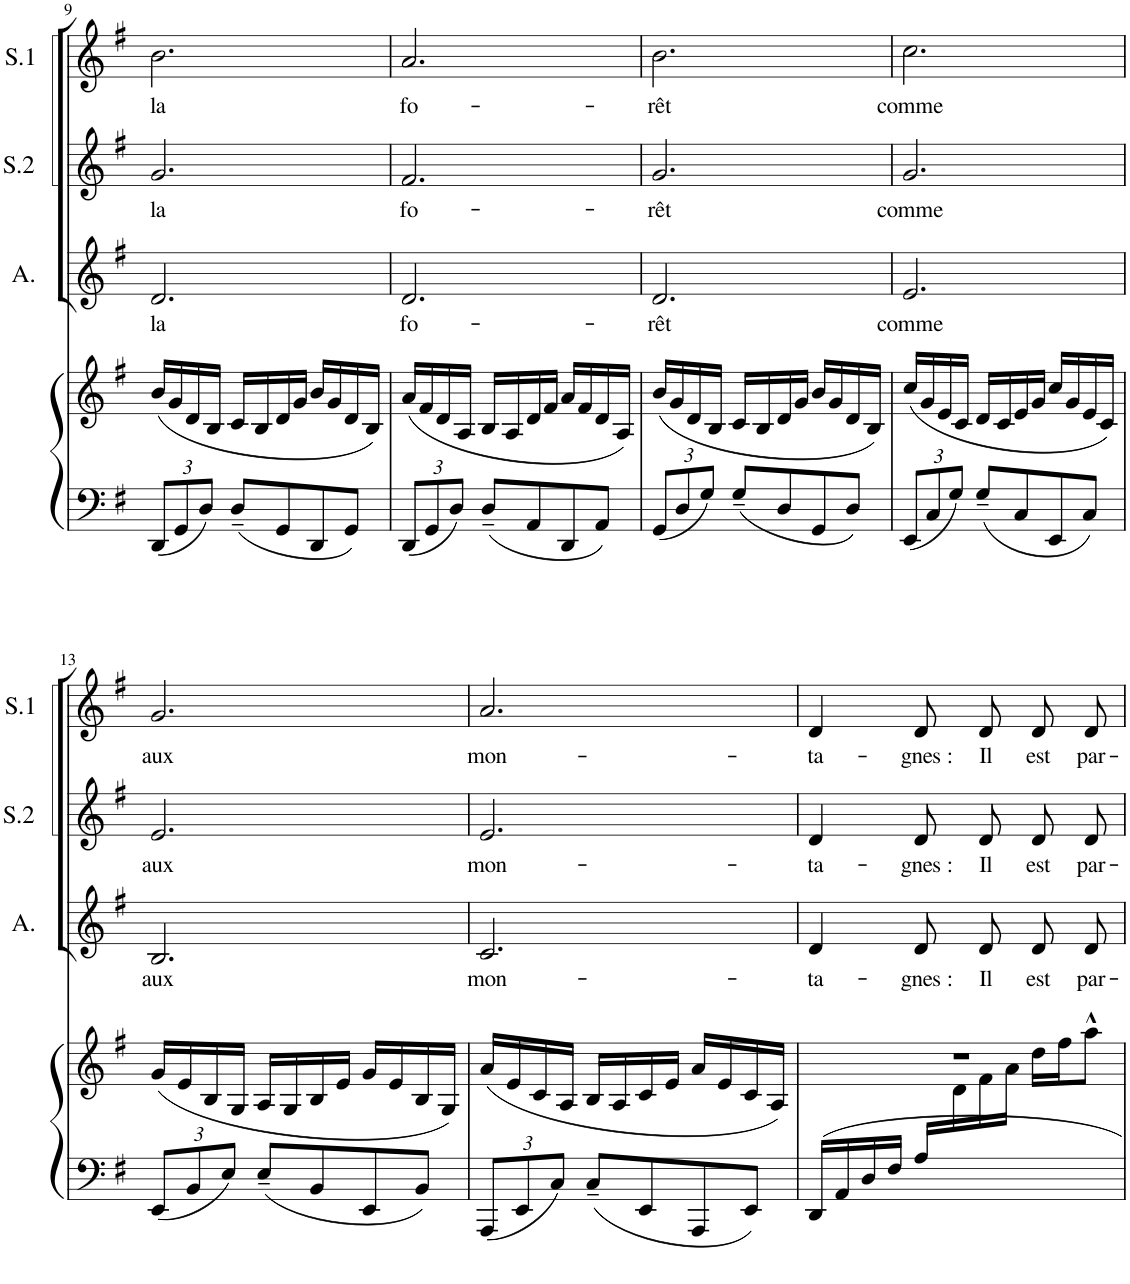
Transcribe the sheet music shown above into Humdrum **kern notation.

**kern	**kern	**kern	**text	**kern	**text	**kern	**text
*part4	*part4	*part3	*part3	*part2	*part2	*part1	*part1
*staff5	*staff4	*staff3	*staff3	*staff2	*staff2	*staff1	*staff1
*I"Piano	*	*I"Alto	*	*I"Soprano2	*	*I"Soprano1	*
*I'Pno	*	*I'A.	*	*I'S.2	*	*I'S.1	*
!!LO:PB:g=z
*clefF4	*clefG2	*clefG2	*	*clefG2	*	*clefG2	*
*k[f#]	*k[f#]	*k[f#]	*	*k[f#]	*	*k[f#]	*
*M3/4	*M3/4	*M3/4	*	*M3/4	*	*M3/4	*
*Xbrackettup	*	*	*	*	*	*	*
=9	=9	=9	=9	=9	=9	=9	=9
!	!	!	!LO:LY:b	!	!LO:LY:b	!	!LO:LY:b
12DD/L	(16b/LL	2.d/	la	2.g/	la	2.b\	la
.	16g/	.	.	.	.	.	.
12GG/	.	.	.	.	.	.	.
.	16d/	.	.	.	.	.	.
12D/J	.	.	.	.	.	.	.
.	16B/JJ	.	.	.	.	.	.
8D~/L	16c/LL	.	.	.	.	.	.
.	16B/	.	.	.	.	.	.
8GG/	16d/	.	.	.	.	.	.
.	16g/JJ	.	.	.	.	.	.
8DD/	16b/LL	.	.	.	.	.	.
.	16g/	.	.	.	.	.	.
8GG/J	16d/	.	.	.	.	.	.
.	16B/JJ)	.	.	.	.	.	.
=10	=10	=10	=10	=10	=10	=10	=10
!	!	!	!LO:LY:b	!	!LO:LY:b	!	!LO:LY:b
12DD/L	(16a/LL	2.d/	fo-	2.f#/	fo-	2.a/	fo-
.	16f#/	.	.	.	.	.	.
12GG/	.	.	.	.	.	.	.
.	16d/	.	.	.	.	.	.
12D/J	.	.	.	.	.	.	.
.	16A/JJ	.	.	.	.	.	.
8D~/L	16B/LL	.	.	.	.	.	.
.	16A/	.	.	.	.	.	.
8AA/	16d/	.	.	.	.	.	.
.	16f#/JJ	.	.	.	.	.	.
8DD/	16a/LL	.	.	.	.	.	.
.	16f#/	.	.	.	.	.	.
8AA/J	16d/	.	.	.	.	.	.
.	16A/JJ)	.	.	.	.	.	.
=11	=11	=11	=11	=11	=11	=11	=11
!	!	!	!LO:LY:b	!	!LO:LY:b	!	!LO:LY:b
12GG/L	(16b/LL	2.d/	-rêt	2.g/	-rêt	2.b\	-rêt
.	16g/	.	.	.	.	.	.
12D/	.	.	.	.	.	.	.
.	16d/	.	.	.	.	.	.
12G/J	.	.	.	.	.	.	.
.	16B/JJ	.	.	.	.	.	.
8G~/L	16c/LL	.	.	.	.	.	.
.	16B/	.	.	.	.	.	.
8D/	16d/	.	.	.	.	.	.
.	16g/JJ	.	.	.	.	.	.
8GG/	16b/LL	.	.	.	.	.	.
.	16g/	.	.	.	.	.	.
8D/J	16d/	.	.	.	.	.	.
.	16B/JJ)	.	.	.	.	.	.
=12	=12	=12	=12	=12	=12	=12	=12
!	!	!	!LO:LY:b	!	!LO:LY:b	!	!LO:LY:b
12EE/L	(16cc/LL	2.e/	comme	2.g/	comme	2.cc\	comme
.	16g/	.	.	.	.	.	.
12C/	.	.	.	.	.	.	.
.	16e/	.	.	.	.	.	.
12G/J	.	.	.	.	.	.	.
.	16c/JJ	.	.	.	.	.	.
8G~/L	16d/LL	.	.	.	.	.	.
.	16c/	.	.	.	.	.	.
8C/	16e/	.	.	.	.	.	.
.	16g/JJ	.	.	.	.	.	.
8EE/	16cc/LL	.	.	.	.	.	.
.	16g/	.	.	.	.	.	.
8C/J	16e/	.	.	.	.	.	.
.	16c/JJ)	.	.	.	.	.	.
!!LO:LB:g=z
=13	=13	=13	=13	=13	=13	=13	=13
!	!	!	!LO:LY:b	!	!LO:LY:b	!	!LO:LY:b
12EE/L	(16g/LL	2.B/	aux	2.e/	aux	2.g/	aux
.	16e/	.	.	.	.	.	.
12BB/	.	.	.	.	.	.	.
.	16B/	.	.	.	.	.	.
12E/J	.	.	.	.	.	.	.
.	16G/JJ	.	.	.	.	.	.
8E~/L	16A/LL	.	.	.	.	.	.
.	16G/	.	.	.	.	.	.
8BB/	16B/	.	.	.	.	.	.
.	16e/JJ	.	.	.	.	.	.
8EE/	16g/LL	.	.	.	.	.	.
.	16e/	.	.	.	.	.	.
8BB/J	16B/	.	.	.	.	.	.
.	16G/JJ)	.	.	.	.	.	.
=14	=14	=14	=14	=14	=14	=14	=14
!	!	!	!LO:LY:b	!	!LO:LY:b	!	!LO:LY:b
12AAA/L	(16a/LL	2.c/	mon-	2.e/	mon-	2.a/	mon-
.	16e/	.	.	.	.	.	.
12EE/	.	.	.	.	.	.	.
.	16c/	.	.	.	.	.	.
12C/J	.	.	.	.	.	.	.
.	16A/JJ	.	.	.	.	.	.
8C~/L	16B/LL	.	.	.	.	.	.
.	16A/	.	.	.	.	.	.
8EE/	16c/	.	.	.	.	.	.
.	16e/JJ	.	.	.	.	.	.
8AAA/	16a/LL	.	.	.	.	.	.
.	16e/	.	.	.	.	.	.
8EE/J	16c/	.	.	.	.	.	.
.	16A/JJ)	.	.	.	.	.	.
=15	=15	=15	=15	=15	=15	=15	=15
*	*^	*	*	*	*	*	*
!	!	!	!	!LO:LY:b	!	!LO:LY:b	!	!LO:LY:b
16DD/LL	2.r	16ryy	4d/	-ta-	4d/	-ta-	4d/	-ta-
*	*v	*v	*	*	*	*	*	*
16AA/	.	.	.	.	.	.	.
16D/	.	.	.	.	.	.	.
16F#/JJ	.	.	.	.	.	.	.
!	!	!	!LO:LY:b	!	!LO:LY:b	!	!LO:LY:b
16A/LL	.	8d/L	-gnes :	8d/L	-gnes :	8d/L	-gnes :
*	*^	*	*	*	*	*	*
4..ryy	.	16d\	.	.	.	.	.	.
!	!	!	!	!LO:LY:b	!	!LO:LY:b	!	!LO:LY:b
.	.	16f#\	8d/J	Il	8d/J	Il	8d/J	Il
.	.	16a\JJ	.	.	.	.	.	.
!	!	!	!	!LO:LY:b	!	!LO:LY:b	!	!LO:LY:b
.	.	16dd\LL	8d/L	est	8d/L	est	8d/L	est
.	.	16ff#\J	.	.	.	.	.	.
!	!	!	!	!LO:LY:b	!	!LO:LY:b	!	!LO:LY:b
.	.	8aa^^\J	8d/J	par-	8d/J	par-	8d/J	par-
*	*v	*v	*	*	*	*	*	*
=	=	=	=	=	=	=	=
*-	*-	*-	*-	*-	*-	*-	*-
